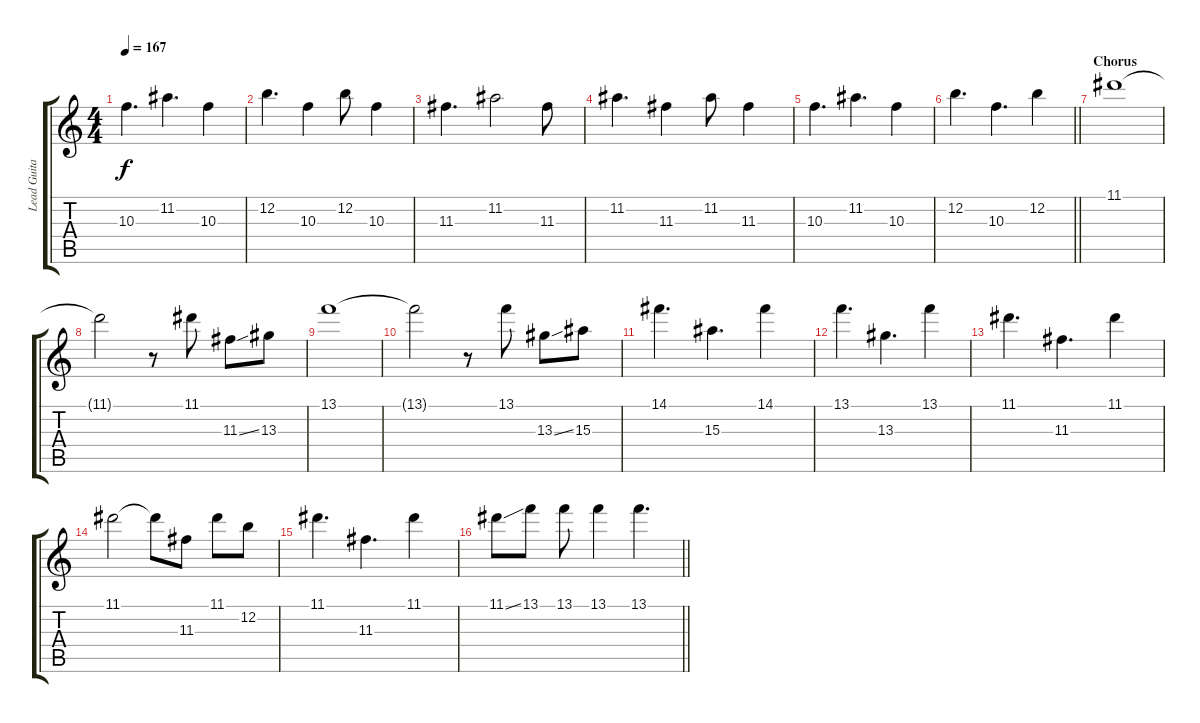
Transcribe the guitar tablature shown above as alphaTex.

\track ("Lead Guitar" "Lead Guita") {instrument overdrivenguitar}
\staff {score tabs}
\tuning (E4 B3 G3 D3 A2 E2) {hide}
\ts (4 4)
\tempo 167
\clef g2
\ks c
10.3.4{d dy f} 11.2.4{d} 10.3.4 |
12.2.4{d} 10.3.4 12.2.8 10.3.4 |
11.3.4{d} 11.2.2 11.3.8 |
11.2.4{d} 11.3.4 11.2.8 11.3.4 |
10.3.4{d} 11.2.4{d} 10.3.4 |
\barLineRight lightlight
12.2.4{d} 10.3.4{d} 12.2.4 |
\section ("" "Chorus")
11.1.1 |
11.1{t}.2 r.8 11.1.8 11.3{ss}.8 13.3.8 |
13.1.1 |
13.1{t}.2 r.8 13.1.8 13.3{ss}.8 15.3.8 |
14.1.4{d} 15.3.4{d} 14.1.4 |
13.1.4{d} 13.3.4{d} 13.1.4 |
11.1.4{d} 11.3.4{d} 11.1.4 |
11.1.2 11.1{t}.8 11.3.8 11.1.8 12.2.8 |
11.1.4{d} 11.3.4{d} 11.1.4 |
\barLineRight lightlight
11.1{ss}.8 13.1.8 13.1.8 13.1.4 13.1.4{d}
